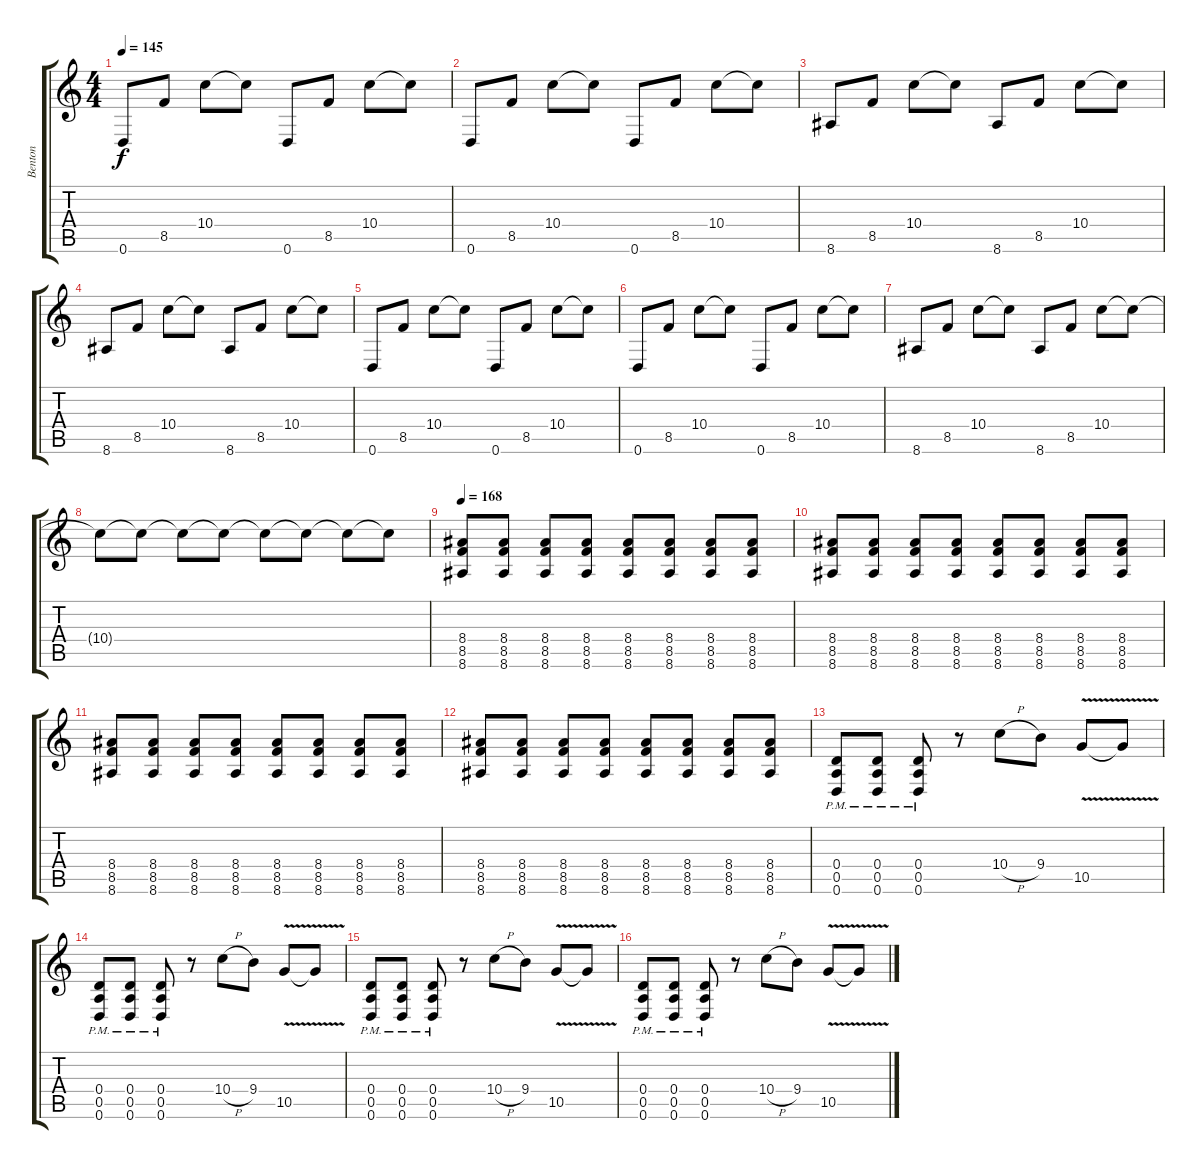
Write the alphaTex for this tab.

\track ("Benton" "Benton") {instrument distortionguitar}
\staff {score tabs}
\tuning (E4 B3 G3 D3 A2 D2) {hide}
\ts (4 4)
\tempo 145
\clef g2
\ks c
0.6.8{dy f} 8.5.8 10.4.8 10.4{t}.8 0.6.8 8.5.8 10.4.8 10.4{t}.8 |
0.6.8 8.5.8 10.4.8 10.4{t}.8 0.6.8 8.5.8 10.4.8 10.4{t}.8 |
8.6.8 8.5.8 10.4.8 10.4{t}.8 8.6.8 8.5.8 10.4.8 10.4{t}.8 |
8.6.8 8.5.8 10.4.8 10.4{t}.8 8.6.8 8.5.8 10.4.8 10.4{t}.8 |
0.6.8 8.5.8 10.4.8 10.4{t}.8 0.6.8 8.5.8 10.4.8 10.4{t}.8 |
0.6.8 8.5.8 10.4.8 10.4{t}.8 0.6.8 8.5.8 10.4.8 10.4{t}.8 |
8.6.8 8.5.8 10.4.8 10.4{t}.8 8.6.8 8.5.8 10.4.8 10.4{t}.8 |
10.4{t}.8 10.4{t}.8 10.4{t}.8 10.4{t}.8 10.4{t}.8 10.4{t}.8 10.4{t}.8 10.4{t}.8 |
\tempo 168
(8.4 8.5 8.6).8{instrument distortionguitar} (8.4 8.5 8.6).8 (8.4 8.5 8.6).8 (8.4 8.5 8.6).8 (8.4 8.5 8.6).8 (8.4 8.5 8.6).8 (8.4 8.5 8.6).8 (8.4 8.5 8.6).8 |
(8.4 8.5 8.6).8{instrument distortionguitar} (8.4 8.5 8.6).8 (8.4 8.5 8.6).8 (8.4 8.5 8.6).8 (8.4 8.5 8.6).8 (8.4 8.5 8.6).8 (8.4 8.5 8.6).8 (8.4 8.5 8.6).8 |
(8.4 8.5 8.6).8{instrument distortionguitar} (8.4 8.5 8.6).8 (8.4 8.5 8.6).8 (8.4 8.5 8.6).8 (8.4 8.5 8.6).8 (8.4 8.5 8.6).8 (8.4 8.5 8.6).8 (8.4 8.5 8.6).8 |
(8.4 8.5 8.6).8{instrument distortionguitar} (8.4 8.5 8.6).8 (8.4 8.5 8.6).8 (8.4 8.5 8.6).8 (8.4 8.5 8.6).8 (8.4 8.5 8.6).8 (8.4 8.5 8.6).8 (8.4 8.5 8.6).8 |
(0.4{pm} 0.5{pm} 0.6{pm}).8{instrument distortionguitar} (0.4{pm} 0.5{pm} 0.6{pm}).8 (0.4{pm} 0.5{pm} 0.6{pm}).8 r.8 10.4{h}.8 9.4.8 10.5{v}.8{instrument guitarharmonics} 10.5{t}.8 |
(0.4{pm} 0.5{pm} 0.6{pm}).8{instrument distortionguitar} (0.4{pm} 0.5{pm} 0.6{pm}).8 (0.4{pm} 0.5{pm} 0.6{pm}).8 r.8 10.4{h}.8 9.4.8 10.5{v}.8{instrument guitarharmonics} 10.5{t}.8 |
(0.4{pm} 0.5{pm} 0.6{pm}).8{instrument distortionguitar} (0.4{pm} 0.5{pm} 0.6{pm}).8 (0.4{pm} 0.5{pm} 0.6{pm}).8 r.8 10.4{h}.8 9.4.8 10.5{v}.8{instrument guitarharmonics} 10.5{t}.8 |
(0.4{pm} 0.5{pm} 0.6{pm}).8{instrument distortionguitar} (0.4{pm} 0.5{pm} 0.6{pm}).8 (0.4{pm} 0.5{pm} 0.6{pm}).8 r.8 10.4{h}.8 9.4.8 10.5{v}.8{instrument guitarharmonics} 10.5{t}.8
